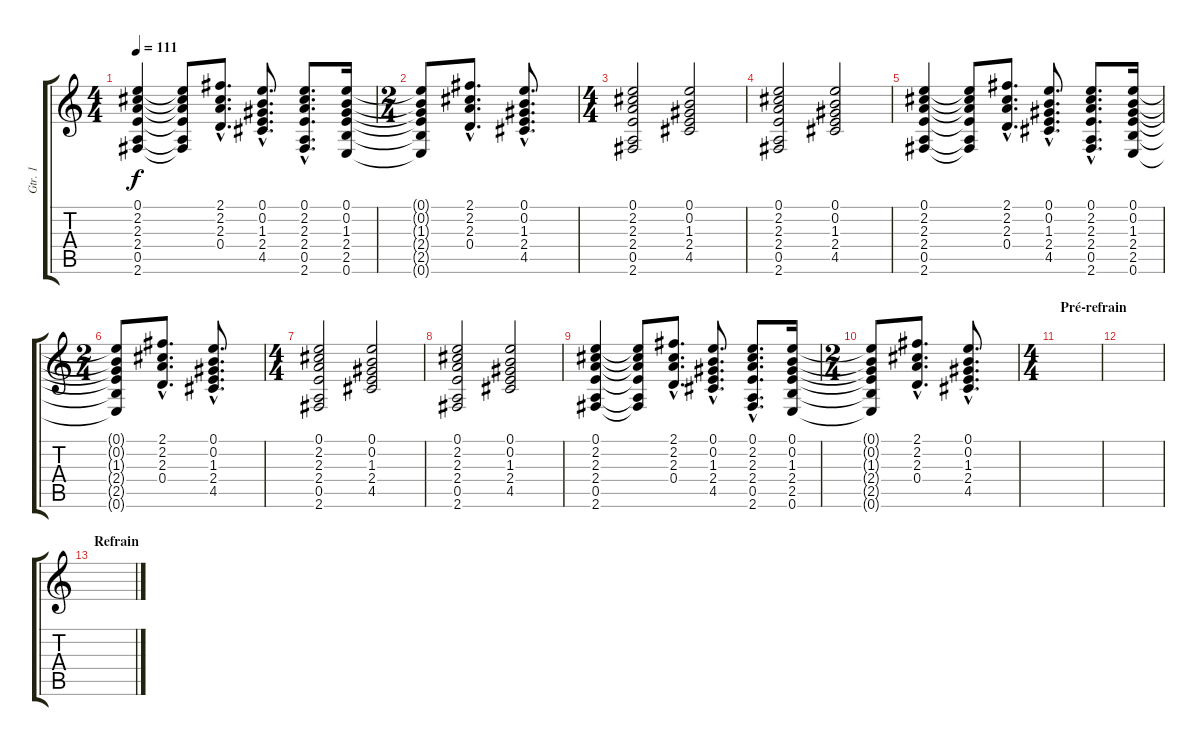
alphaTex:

\track ("Gtr. 1" "Gtr. 1") {instrument electricguitarclean}
\staff {score tabs}
\tuning (E4 B3 G3 D3 A2 E2) {hide}
\ts (4 4)
\tempo 111
\clef g2
\ks c
(0.1 2.2 2.3 2.4 0.5 2.6).4{dy f} (0.1{t} 2.2{t} 2.3{t} 2.4{t} 0.5{t} 2.6{t}).8 (2.1{hac} 2.2{hac} 2.3{hac} 0.4{hac}).8{d} (0.1{hac} 0.2{hac} 1.3{hac} 2.4{hac} 4.5{hac}).8{d} (0.1{hac} 2.2{hac} 2.3{hac} 2.4{hac} 0.5{hac} 2.6{hac}).8{d} (0.1 0.2 1.3 2.4 2.5 0.6).16 |
\ts (2 4)
(0.1{t} 0.2{t} 1.3{t} 2.4{t} 2.5{t} 0.6{t}).8 (2.1{hac} 2.2{hac} 2.3{hac} 0.4{hac}).8{d} (0.1{hac} 0.2{hac} 1.3{hac} 2.4{hac} 4.5{hac}).8{d} |
\ts (4 4)
(0.1 2.2 2.3 2.4 0.5 2.6).2 (0.1 0.2 1.3 2.4 4.5).2 |
(0.1 2.2 2.3 2.4 0.5 2.6).2 (0.1 0.2 1.3 2.4 4.5).2 |
(0.1 2.2 2.3 2.4 0.5 2.6).4 (0.1{t} 2.2{t} 2.3{t} 2.4{t} 0.5{t} 2.6{t}).8 (2.1{hac} 2.2{hac} 2.3{hac} 0.4{hac}).8{d} (0.1{hac} 0.2{hac} 1.3{hac} 2.4{hac} 4.5{hac}).8{d} (0.1{hac} 2.2{hac} 2.3{hac} 2.4{hac} 0.5{hac} 2.6{hac}).8{d} (0.1 0.2 1.3 2.4 2.5 0.6).16 |
\ts (2 4)
(0.1{t} 0.2{t} 1.3{t} 2.4{t} 2.5{t} 0.6{t}).8 (2.1{hac} 2.2{hac} 2.3{hac} 0.4{hac}).8{d} (0.1{hac} 0.2{hac} 1.3{hac} 2.4{hac} 4.5{hac}).8{d} |
\ts (4 4)
(0.1 2.2 2.3 2.4 0.5 2.6).2 (0.1 0.2 1.3 2.4 4.5).2 |
(0.1 2.2 2.3 2.4 0.5 2.6).2 (0.1 0.2 1.3 2.4 4.5).2 |
(0.1 2.2 2.3 2.4 0.5 2.6).4 (0.1{t} 2.2{t} 2.3{t} 2.4{t} 0.5{t} 2.6{t}).8 (2.1{hac} 2.2{hac} 2.3{hac} 0.4{hac}).8{d} (0.1{hac} 0.2{hac} 1.3{hac} 2.4{hac} 4.5{hac}).8{d} (0.1{hac} 2.2{hac} 2.3{hac} 2.4{hac} 0.5{hac} 2.6{hac}).8{d} (0.1 0.2 1.3 2.4 2.5 0.6).16 |
\ts (2 4)
(0.1{t} 0.2{t} 1.3{t} 2.4{t} 2.5{t} 0.6{t}).8 (2.1{hac} 2.2{hac} 2.3{hac} 0.4{hac}).8{d} (0.1{hac} 0.2{hac} 1.3{hac} 2.4{hac} 4.5{hac}).8{d} |
\ts (4 4)
\section ("" "Pré-refrain")
|
|
\section ("" "Refrain")
